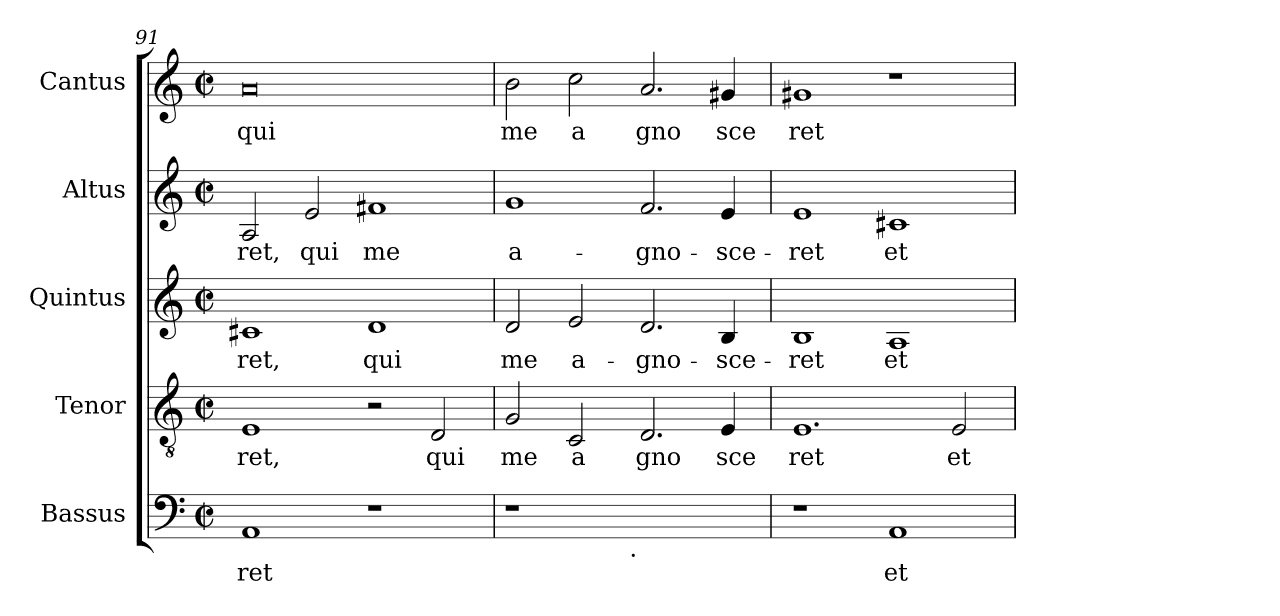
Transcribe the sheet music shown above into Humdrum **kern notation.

**kern	**text	**kern	**text	**kern	**text	**kern	**text	**kern	**text
*part5	*part5	*part4	*part4	*part3	*part3	*part2	*part2	*part1	*part1
*staff5	*staff5	*staff4	*staff4	*staff3	*staff3	*staff2	*staff2	*staff1	*staff1
*I"Bassus	*	*I"Tenor	*	*I"Quintus	*	*I"Altus	*	*I"Cantus	*
*clefF4	*	*clefGv2	*	*clefG2	*	*clefG2	*	*clefG2	*
*k[]	*	*k[]	*	*k[]	*	*k[]	*	*k[]	*
*C:	*	*C:	*	*C:	*	*C:	*	*C:	*
*M2/2	*	*M2/2	*	*M2/2	*	*M2/2	*	*M2/2	*
*met(c|)	*	*met(c|)	*	*met(c|)	*	*met(c|)	*	*met(c|)	*
=91	=91	=91	=91	=91	=91	=91	=91	=91	=91
!	!LO:LY:b:cj	!	!LO:LY:b:cj	!	!LO:LY:b:cj	!	!LO:LY:b:cj	!	!LO:LY:b:cj
1AA	-ret	1E	ret,	1c#X	-ret,	2A/	-ret,	0a	qui
!	!	!	!	!	!	!	!LO:LY:b:cj	!	!
.	.	.	.	.	.	2e/	qui	.	.
!	!	!	!	!	!LO:LY:b:cj	!	!LO:LY:b:cj	!	!
1r	.	2r	.	1d	qui	1f#X	me	.	.
!	!	!	!LO:LY:b:cj	!	!	!	!	!	!
.	.	2D/	qui	.	.	.	.	.	.
=92	=92	=92	=92	=92	=92	=92	=92	=92	=92
!	!	!	!LO:LY:b:cj	!	!LO:LY:b:cj	!	!LO:LY:b:cj	!	!LO:LY:b:cj
*^	*	*	*	*	*	*	*	*	*
1r	2ryy	.	2G/	me	2d/	me	1g	a-	2b\	me
!	!	!	!	!LO:LY:b:cj	!	!LO:LY:b:cj	!	!	!	!LO:LY:b:cj
.	4...ryy	.	2C/	a	2e/	a-	.	.	2cc\	a
!	!LO:TX:b:t=.	!	!	!	!	!	!	!	!	!
.	1ryy	.	.	.	.	.	.	.	.	.
!	!	!	!	!LO:LY:b:cj	!	!LO:LY:b:cj	!	!LO:LY:b:cj	!	!LO:LY:b:cj
1ryy	.	.	2.D/	gno	2.d/	-gno-	2.f/	-gno-	2.a/	gno
!	!	!	!	!LO:LY:b:cj	!	!LO:LY:b:cj	!	!LO:LY:b:cj	!	!LO:LY:b:cj
.	.	.	4E/	sce	4B/	-sce-	4e/	-sce-	4g#X/	sce
.	32ryy	.	.	.	.	.	.	.	.	.
=93	=93	=93	=93	=93	=93	=93	=93	=93	=93	=93
!	!	!	!	!LO:LY:b:cj	!	!LO:LY:b:cj	!	!LO:LY:b:cj	!	!LO:LY:b:cj
*v	*v	*	*	*	*	*	*	*	*	*
1r	.	1.E	ret	1B	-ret	1e	-ret	1g#X	ret
!	!LO:LY:b:cj	!	!	!	!LO:LY:b:cj	!	!LO:LY:b:cj	!	!
1AA	et	.	.	1A	et	1c#X	et	1r	.
!	!	!	!LO:LY:b:cj	!	!	!	!	!	!
.	.	2E/	et	.	.	.	.	.	.
=	=	=	=	=	=	=	=	=	=
*-	*-	*-	*-	*-	*-	*-	*-	*-	*-
